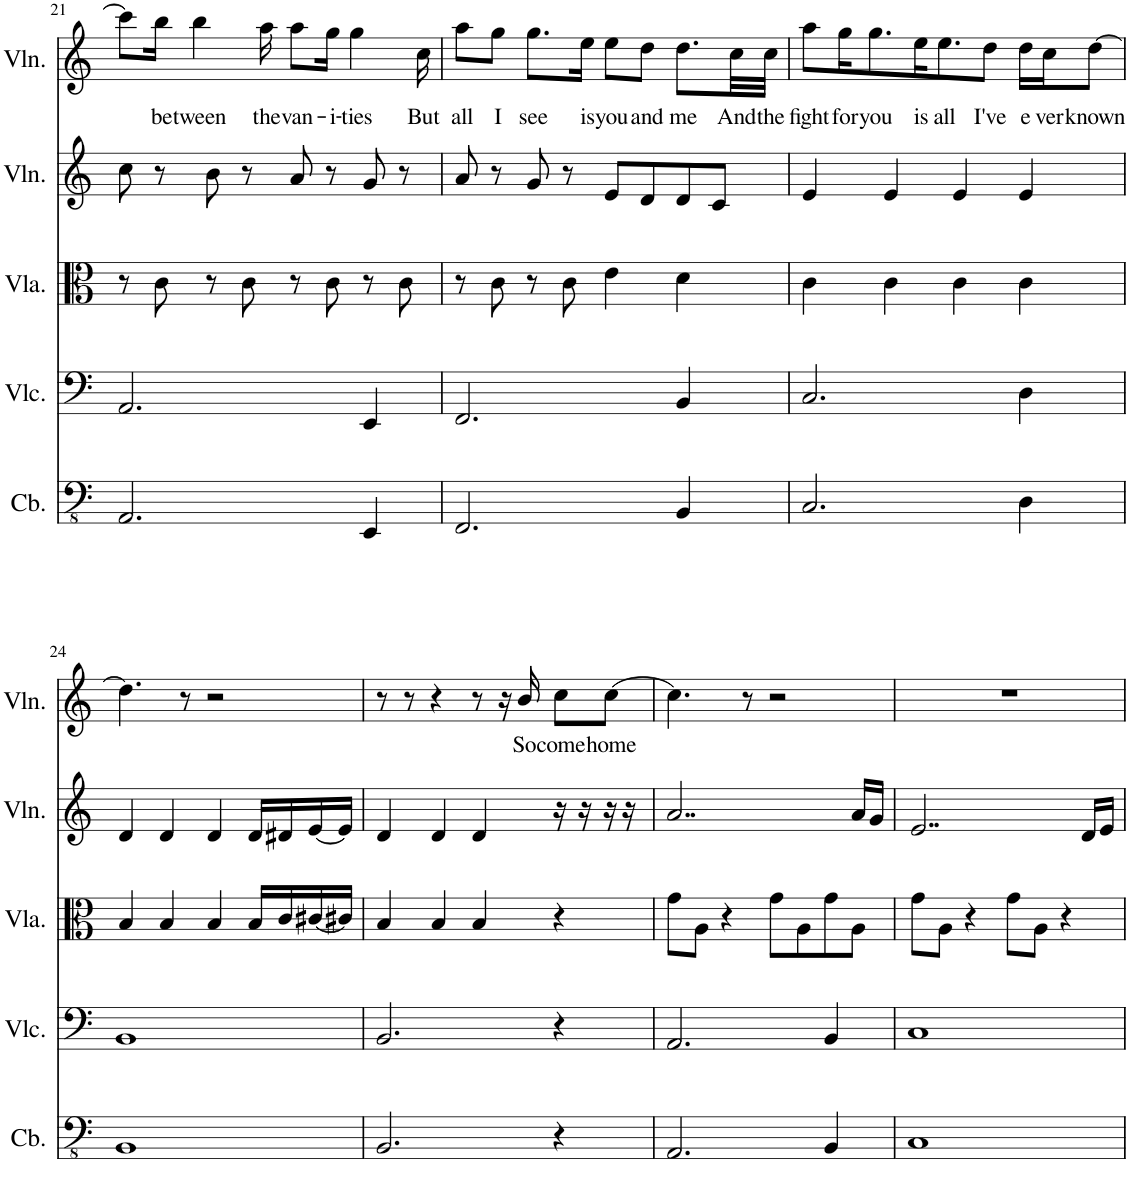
**kern	**kern	**kern	**kern	**kern	**text
*part5	*part4	*part3	*part2	*part1	*part1
*staff5	*staff4	*staff3	*staff2	*staff1	*staff1
*I"Contrabass	*I"Violoncello	*I"Viola	*I"Violin	*I"Violin	*
*I'Cb.	*I'Vlc.	*I'Vla.	*I'Vln.	*I'Vln.	*
!!LO:PB:g=z
*clefFv4	*clefF4	*clefC3	*clefG2	*clefG2	*
*Trd7c12	*	*	*	*	*
*k[]	*k[]	*k[]	*k[]	*k[]	*
*M4/4	*M4/4	*M4/4	*M4/4	*M4/4	*
=21	=21	=21	=21	=21	=21
2.AAA/	2.AA/	8r	8cc\	8ccc\L]	.
!	!	!	!	!	!LO:LY:b
.	.	8c\	8r	16bb\Jk	be-
!	!	!	!	!	!LO:LY:b
.	.	.	.	4bb\	-tween
.	.	8r	8b\	.	.
.	.	8c\	8r	.	.
!	!	!	!	!	!LO:LY:b
.	.	.	.	16aa\	the
!	!	!	!	!	!LO:LY:b
.	.	8r	8a/	8aa\L	van-
!	!	!	!	!	!LO:LY:b
.	.	8c\	8r	16gg\Jk	-i-
!	!	!	!	!	!LO:LY:b
.	.	.	.	4gg\	-ties
4EEE/	4EE/	8r	8g/	.	.
.	.	8c\	8r	.	.
!	!	!	!	!	!LO:LY:b
.	.	.	.	16cc\	But
=22	=22	=22	=22	=22	=22
!	!	!	!	!	!LO:LY:b
2.FFF/	2.FF/	8r	8a/	8aa\L	all
!	!	!	!	!	!LO:LY:b
.	.	8c\	8r	8gg\J	I
!	!	!	!	!	!LO:LY:b
.	.	8r	8g/	8.gg\L	see
.	.	8c\	8r	.	.
!	!	!	!	!	!LO:LY:b
.	.	.	.	16ee\Jk	is
!	!	!	!	!	!LO:LY:b
.	.	4e\	8e/L	8ee\L	you
!	!	!	!	!	!LO:LY:b
.	.	.	8d/	8dd\J	and
!	!	!	!	!	!LO:LY:b
4BBB/	4BB/	4d\	8d/	8.dd\L	me
.	.	.	8c/J	.	.
!	!	!	!	!	!LO:LY:b
.	.	.	.	32cc\LL	And
!	!	!	!	!	!LO:LY:b
.	.	.	.	32cc\JJJ	the
=23	=23	=23	=23	=23	=23
!	!	!	!	!	!LO:LY:b
2.CC/	2.C/	4c\	4e/	8aa\L	fight
!	!	!	!	!	!LO:LY:b
.	.	.	.	16gg\K	for
!	!	!	!	!	!LO:LY:b
.	.	.	.	8.gg\	you
.	.	4c\	4e/	.	.
!	!	!	!	!	!LO:LY:b
.	.	.	.	16ee\K	is
!	!	!	!	!	!LO:LY:b
.	.	.	.	8.ee\	all
.	.	4c\	4e/	.	.
!	!	!	!	!	!LO:LY:b
.	.	.	.	8dd\J	I've
!	!	!	!	!	!LO:LY:b
4DD\	4D\	4c\	4e/	16dd\LL	e-
!	!	!	!	!	!LO:LY:b
.	.	.	.	16cc\J	-ver
!	!	!	!	!	!LO:LY:b
.	.	.	.	[8dd\J	known
!!LO:LB:g=z
=24	=24	=24	=24	=24	=24
1BBB	1BB	4B/	4d/	4.dd\]	.
.	.	4B/	4d/	.	.
.	.	.	.	8r	.
.	.	4B/	4d/	2r	.
.	.	16B/LL	16d/LL	.	.
.	.	16c/	16d#X/	.	.
.	.	[16c#X/	[16e/	.	.
.	.	16c#X/JJ]	16e/JJ]	.	.
=25	=25	=25	=25	=25	=25
2.BBB/	2.BB/	4B/	4d/	8r	.
.	.	.	.	8r	.
.	.	4B/	4d/	4r	.
.	.	4B/	4d/	8r	.
.	.	.	.	16r	.
!	!	!	!	!	!LO:LY:b
.	.	.	.	16b/	So
!	!	!	!	!	!LO:LY:b
4r	4r	4r	16r	8cc\L	come
.	.	.	16r	.	.
!	!	!	!	!	!LO:LY:b
.	.	.	16r	[8cc\J	home
.	.	.	16r	.	.
=26	=26	=26	=26	=26	=26
2.AAA/	2.AA/	8g\L	2..a/	4.cc\]	.
.	.	8A\J	.	.	.
.	.	4r	.	.	.
.	.	.	.	8r	.
.	.	8g\L	.	2r	.
.	.	8A\	.	.	.
4BBB/	4BB/	8g\	.	.	.
.	.	8A\J	16a/LL	.	.
.	.	.	16g/JJ	.	.
=27	=27	=27	=27	=27	=27
1CC	1C	8g\L	2..e/	1r	.
.	.	8A\J	.	.	.
.	.	4r	.	.	.
.	.	8g\L	.	.	.
.	.	8A\J	.	.	.
.	.	4r	.	.	.
.	.	.	16d/LL	.	.
.	.	.	16e/JJ	.	.
=	=	=	=	=	=
*-	*-	*-	*-	*-	*-
